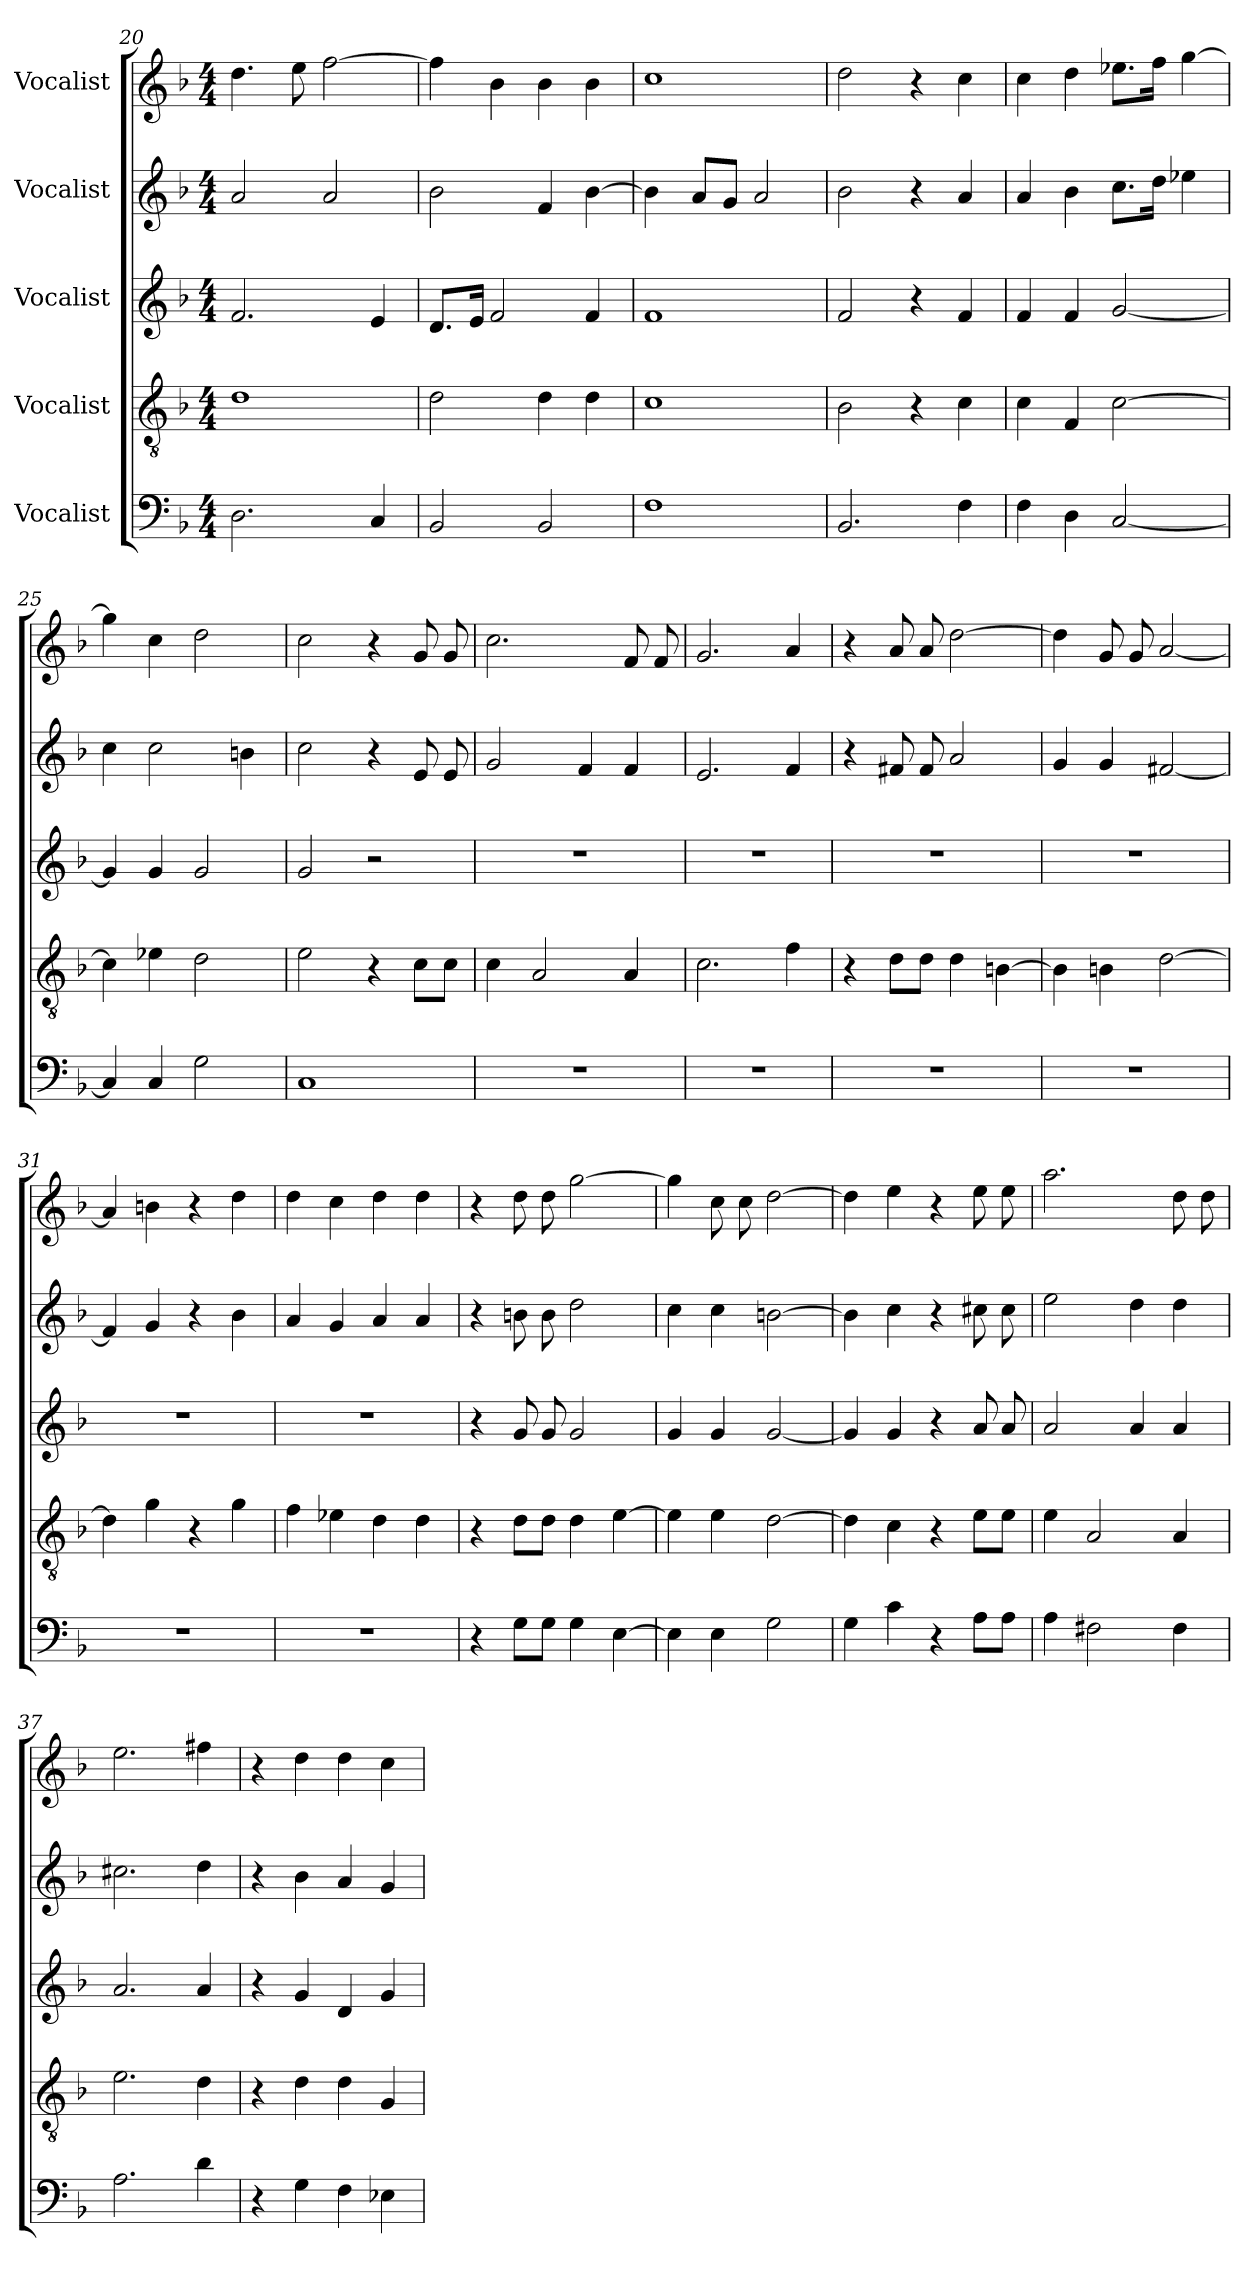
**kern	**kern	**kern	**kern	**kern
*part5	*part4	*part3	*part2	*part1
*staff5	*staff4	*staff3	*staff2	*staff1
*I"Vocalist	*I"Vocalist	*I"Vocalist	*I"Vocalist	*I"Vocalist
*clefF4	*clefGv2	*clefG2	*clefG2	*clefG2
*k[b-]	*k[b-]	*k[b-]	*k[b-]	*k[b-]
*M4/4	*M4/4	*M4/4	*M4/4	*M4/4
=20	=20	=20	=20	=20
2.D\	1d	2.f/	2a/	4.dd\
.	.	.	.	8ee\
.	.	.	2a/	[2ff\
4C/	.	4e/	.	.
=21	=21	=21	=21	=21
2BB-/	2d\	8.d/L	2b-\	4ff\]
.	.	16e/Jk	.	.
.	.	2f/	.	4b-\
2BB-/	4d\	.	4f/	4b-\
.	4d\	4f/	[4b-\	4b-\
=22	=22	=22	=22	=22
1F	1c	1f	4b-\]	1cc
.	.	.	8a/L	.
.	.	.	8g/J	.
.	.	.	2a/	.
=23	=23	=23	=23	=23
2.BB-/	2B-\	2f/	2b-\	2dd\
.	4r	4r	4r	4r
4F\	4c\	4f/	4a/	4cc\
=24	=24	=24	=24	=24
4F\	4c\	4f/	4a/	4cc\
4D\	4F/	4f/	4b-\	4dd\
[2C/	[2c\	[2g/	8.cc\L	8.ee-X\L
.	.	.	16dd\Jk	16ff\Jk
.	.	.	4ee-X\	[4gg\
=25	=25	=25	=25	=25
4C/]	4c\]	4g/]	4cc\	4gg\]
4C/	4e-X\	4g/	2cc\	4cc\
2G\	2d\	2g/	.	2dd\
.	.	.	4bn\	.
=26	=26	=26	=26	=26
1C	2e\	2g/	2cc\	2cc\
.	4r	2r	4r	4r
.	8c\L	.	8e/	8g/
.	8c\J	.	8e/	8g/
=27	=27	=27	=27	=27
1r	4c\	1r	2g/	2.cc\
.	2A/	.	.	.
.	.	.	4f/	.
.	4A/	.	4f/	8f/
.	.	.	.	8f/
=28	=28	=28	=28	=28
1r	2.c\	1r	2.e/	2.g/
.	4f\	.	4f/	4a/
=29	=29	=29	=29	=29
1r	4r	1r	4r	4r
.	8d\L	.	8f#X/	8a/
.	8d\J	.	8f#/	8a/
.	4d\	.	2a/	[2dd\
.	[4Bn\	.	.	.
=30	=30	=30	=30	=30
1r	4B\]	1r	4g/	4dd\]
.	4Bn\	.	4g/	8g/
.	.	.	.	8g/
.	[2d\	.	[2f#X/	[2a/
=31	=31	=31	=31	=31
1r	4d\]	1r	4f#/]	4a/]
.	4g\	.	4g/	4bn\
.	4r	.	4r	4r
.	4g\	.	4b-\	4dd\
=32	=32	=32	=32	=32
1r	4f\	1r	4a/	4dd\
.	4e-X\	.	4g/	4cc\
.	4d\	.	4a/	4dd\
.	4d\	.	4a/	4dd\
=33	=33	=33	=33	=33
4r	4r	4r	4r	4r
8G\L	8d\L	8g/	8bn\	8dd\
8G\J	8d\J	8g/	8b\	8dd\
4G\	4d\	2g/	2dd\	[2gg\
[4E\	[4e\	.	.	.
=34	=34	=34	=34	=34
4E\]	4e\]	4g/	4cc\	4gg\]
4E\	4e\	4g/	4cc\	8cc\
.	.	.	.	8cc\
2G\	[2d\	[2g/	[2bn\	[2dd\
=35	=35	=35	=35	=35
4G\	4d\]	4g/]	4b\]	4dd\]
4c\	4c\	4g/	4cc\	4ee\
4r	4r	4r	4r	4r
8A\L	8e\L	8a/	8cc#X\	8ee\
8A\J	8e\J	8a/	8cc#\	8ee\
=36	=36	=36	=36	=36
4A\	4e\	2a/	2ee\	2.aa\
2F#X\	2A/	.	.	.
.	.	4a/	4dd\	.
4F#\	4A/	4a/	4dd\	8dd\
.	.	.	.	8dd\
=37	=37	=37	=37	=37
2.A\	2.e\	2.a/	2.cc#X\	2.ee\
4d\	4d\	4a/	4dd\	4ff#X\
=38	=38	=38	=38	=38
4r	4r	4r	4r	4r
4G\	4d\	4g/	4b-\	4dd\
4F\	4d\	4d/	4a/	4dd\
4E-X\	4G/	4g/	4g/	4cc\
=	=	=	=	=
*-	*-	*-	*-	*-
